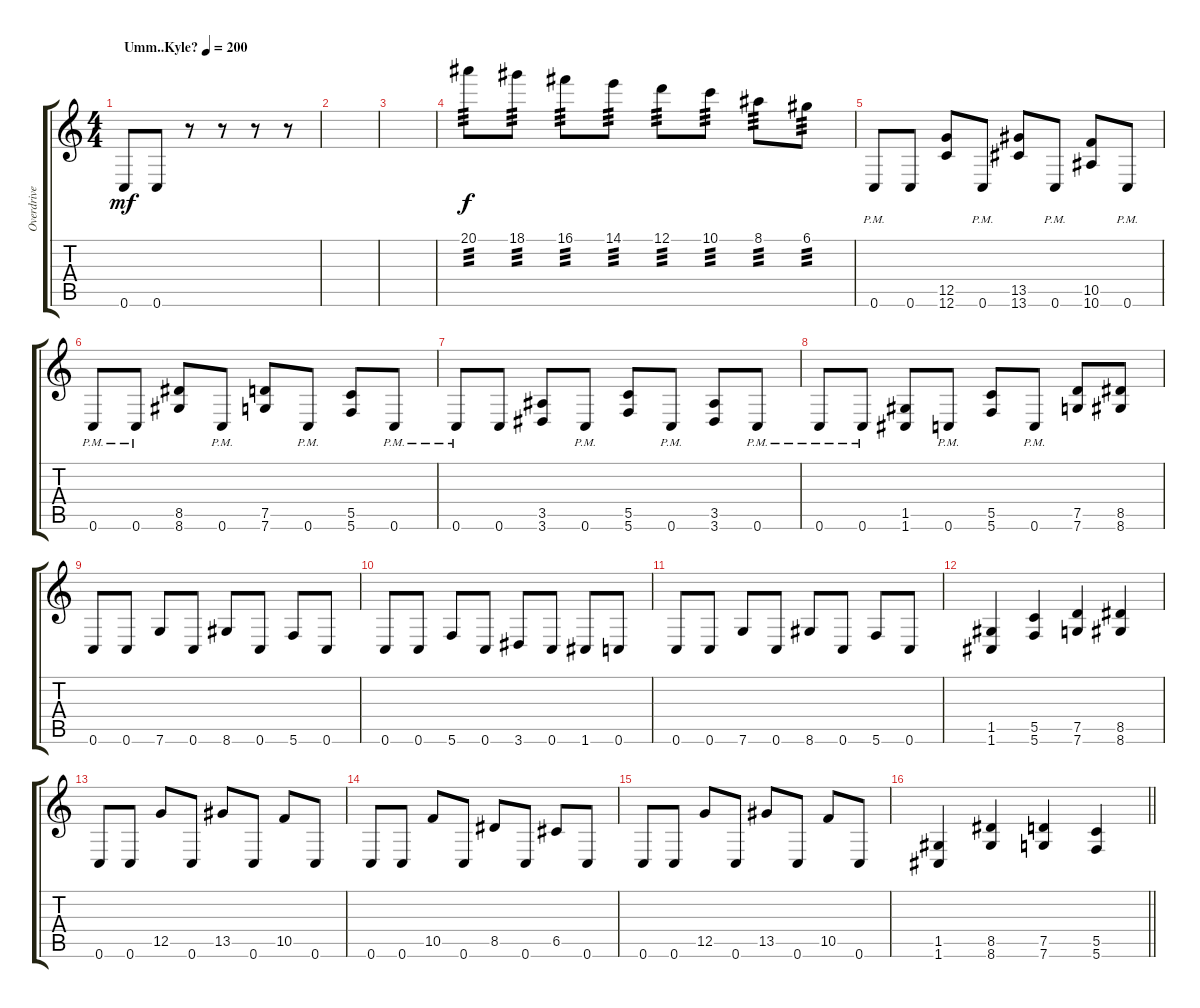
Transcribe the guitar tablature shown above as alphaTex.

\track ("Overdrive Dave" "Overdrive ") {instrument overdrivenguitar}
\staff {score tabs}
\tuning (D4 A3 F3 C3 G2 C2) {hide}
\ts (4 4)
\tempo (200 "Umm..Kyle?")
\clef g2
\ks c
0.6.8{dy mf instrument overdrivenguitar} 0.6.8 r.8 r.8 r.8 r.8 |
|
|
20.1.8{tp 3 dy f} 18.1.8{tp 3} 16.1.8{tp 3} 14.1.8{tp 3} 12.1.8{tp 3} 10.1.8{tp 3} 8.1.8{tp 3} 6.1.8{tp 3} |
0.6{pm}.8 0.6.8 (12.5 12.6).8 0.6{pm}.8 (13.5 13.6).8 0.6{pm}.8 (10.5 10.6).8 0.6{pm}.8 |
0.6{pm}.8 0.6{pm}.8 (8.5 8.6).8 0.6{pm}.8 (7.5 7.6).8 0.6{pm}.8 (5.5 5.6).8 0.6{pm}.8 |
0.6{pm}.8 0.6.8 (3.5 3.6).8 0.6{pm}.8 (5.5 5.6).8 0.6{pm}.8 (3.5 3.6).8 0.6{pm}.8 |
0.6{pm}.8 0.6{pm}.8 (1.5 1.6).8 0.6{pm}.8 (5.5 5.6).8 0.6{pm}.8 (7.5 7.6).8 (8.5 8.6).8 |
0.6.8 0.6.8 7.6.8 0.6.8 8.6.8 0.6.8 5.6.8 0.6.8 |
0.6.8 0.6.8 5.6.8 0.6.8 3.6.8 0.6.8 1.6.8 0.6.8 |
0.6.8 0.6.8 7.6.8 0.6.8 8.6.8 0.6.8 5.6.8 0.6.8 |
(1.5 1.6).4 (5.5 5.6).4 (7.5 7.6).4 (8.5 8.6).4 |
0.6.8 0.6.8 12.5.8 0.6.8 13.5.8 0.6.8 10.5.8 0.6.8 |
0.6.8 0.6.8 10.5.8 0.6.8 8.5.8 0.6.8 6.5.8 0.6.8 |
0.6.8 0.6.8 12.5.8 0.6.8 13.5.8 0.6.8 10.5.8 0.6.8 |
\barLineRight lightlight
(1.5 1.6).4 (8.5 8.6).4 (7.5 7.6).4 (5.5 5.6).4
